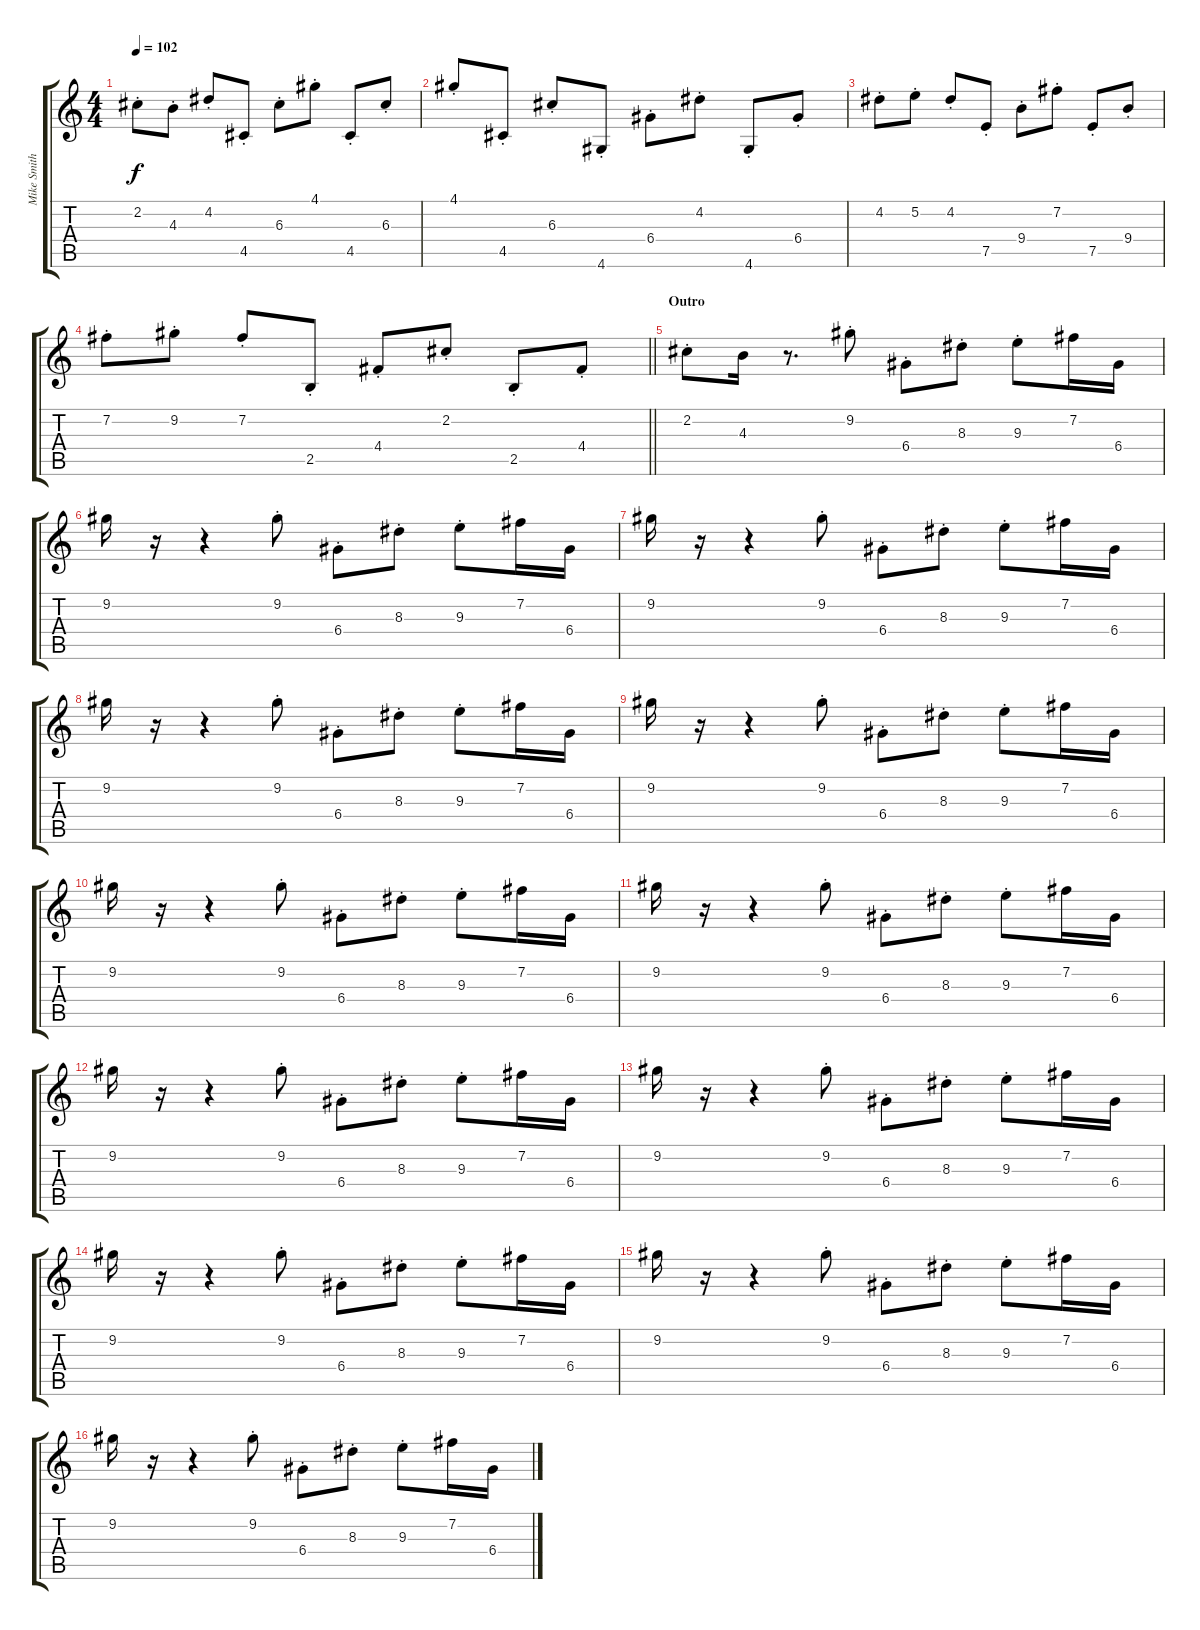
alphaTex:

\track ("Mike Smith (Delay #2)" "Mike Smith") {instrument overdrivenguitar}
\staff {score tabs}
\tuning (E4 B3 G3 D3 A2 E2) {hide}
\ts (4 4)
\tempo 102
\clef g2
\ks c
2.2{st}.8{dy f} 4.3{st}.8 4.2{st}.8 4.5{st}.8 6.3{st}.8 4.1{st}.8 4.5{st}.8 6.3{st}.8 |
4.1{st}.8 4.5{st}.8 6.3{st}.8 4.6{st}.8 6.4{st}.8 4.2{st}.8 4.6{st}.8 6.4{st}.8 |
4.2{st}.8 5.2{st}.8 4.2{st}.8 7.5{st}.8 9.4{st}.8 7.2{st}.8 7.5{st}.8 9.4{st}.8 |
\barLineRight lightlight
7.2{st}.8 9.2{st}.8 7.2{st}.8 2.5{st}.8 4.4{st}.8 2.2{st}.8 2.5{st}.8 4.4{st}.8 |
\section ("" "Outro")
2.2{st}.8 4.3.16 r.8{d} 9.2{st}.8 6.4{st}.8 8.3{st}.8 9.3{st}.8 7.2.16 6.4.16 |
9.2.16 r.16 r.4 9.2{st}.8 6.4{st}.8 8.3{st}.8 9.3{st}.8 7.2.16 6.4.16 |
9.2.16 r.16 r.4 9.2{st}.8 6.4{st}.8 8.3{st}.8 9.3{st}.8 7.2.16 6.4.16 |
9.2.16 r.16 r.4 9.2{st}.8 6.4{st}.8 8.3{st}.8 9.3{st}.8 7.2.16 6.4.16 |
9.2.16 r.16 r.4 9.2{st}.8 6.4{st}.8 8.3{st}.8 9.3{st}.8 7.2.16 6.4.16 |
9.2.16 r.16 r.4 9.2{st}.8 6.4{st}.8 8.3{st}.8 9.3{st}.8 7.2.16 6.4.16 |
9.2.16 r.16 r.4 9.2{st}.8 6.4{st}.8 8.3{st}.8 9.3{st}.8 7.2.16 6.4.16 |
9.2.16 r.16 r.4 9.2{st}.8 6.4{st}.8 8.3{st}.8 9.3{st}.8 7.2.16 6.4.16 |
9.2.16 r.16 r.4 9.2{st}.8 6.4{st}.8 8.3{st}.8 9.3{st}.8 7.2.16 6.4.16 |
9.2.16 r.16 r.4 9.2{st}.8 6.4{st}.8 8.3{st}.8 9.3{st}.8 7.2.16 6.4.16 |
9.2.16 r.16 r.4 9.2{st}.8 6.4{st}.8 8.3{st}.8 9.3{st}.8 7.2.16 6.4.16 |
9.2.16 r.16 r.4 9.2{st}.8 6.4{st}.8 8.3{st}.8 9.3{st}.8 7.2.16 6.4.16
